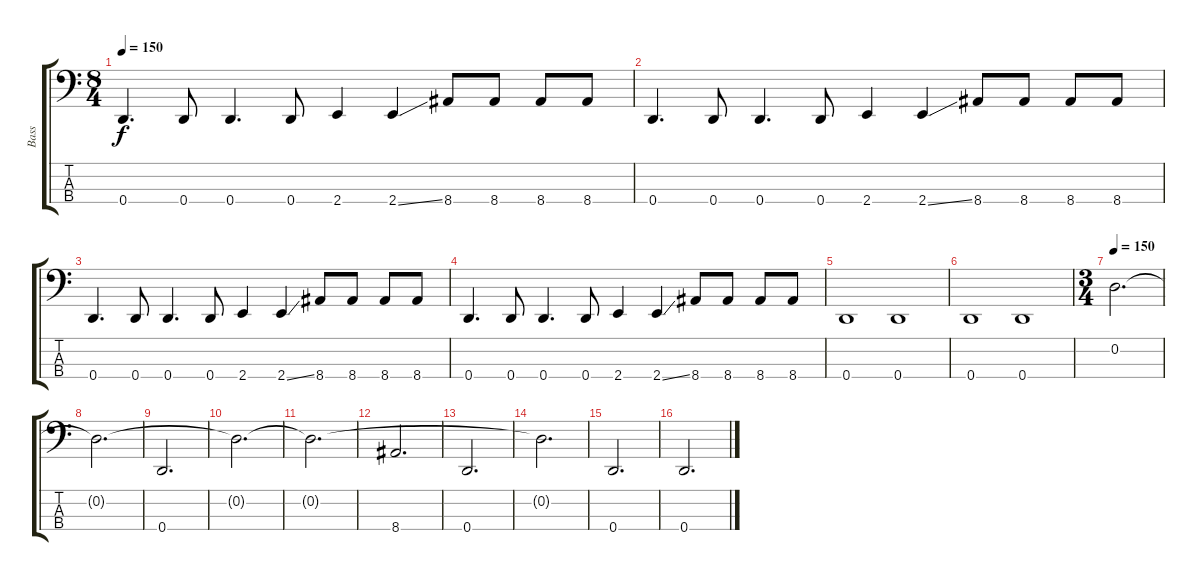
\track ("Bass" "Bass") {instrument electricbassfinger}
\staff {score tabs}
\tuning (G2 D2 A1 D1) {hide}
\ts (8 4)
\tempo 150
\clef f4
\ks c
0.4.4{d dy f} 0.4.8 0.4.4{d} 0.4.8 2.4.4 2.4{ss}.4 8.4.8 8.4.8 8.4.8 8.4.8 |
0.4.4{d} 0.4.8 0.4.4{d} 0.4.8 2.4.4 2.4{ss}.4 8.4.8 8.4.8 8.4.8 8.4.8 |
0.4.4{d} 0.4.8 0.4.4{d} 0.4.8 2.4.4 2.4{ss}.4 8.4.8 8.4.8 8.4.8 8.4.8 |
0.4.4{d} 0.4.8 0.4.4{d} 0.4.8 2.4.4 2.4{ss}.4 8.4.8 8.4.8 8.4.8 8.4.8 |
0.4.1 0.4.1 |
0.4.1 0.4.1 |
\ts (3 4)
\tempo 150
0.2.2{d} |
0.2{t}.2{d} |
0.4.2{d} |
0.2{t}.2{d} |
0.2{t}.2{d} |
8.4.2{d} |
0.4.2{d} |
0.2{t}.2{d} |
0.4.2{d} |
0.4.2{d}
